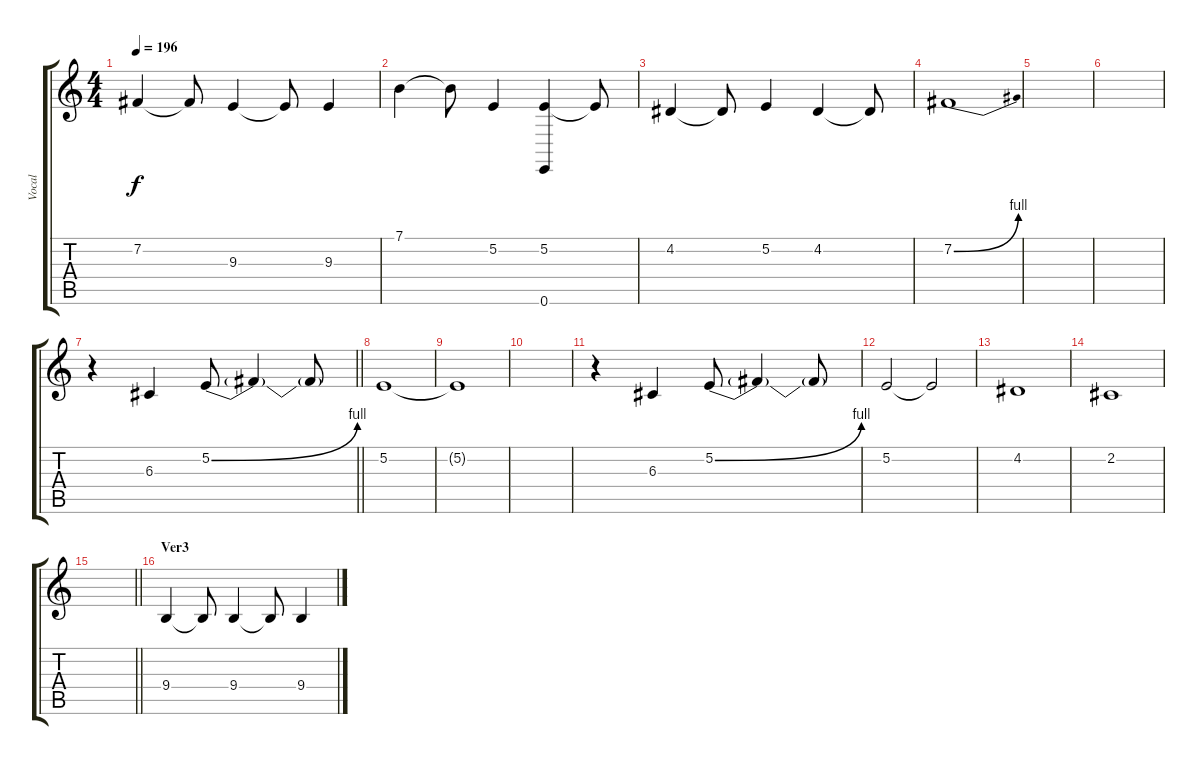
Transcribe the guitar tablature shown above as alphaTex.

\track ("Vocal" "Vocal") {instrument altosax}
\staff {score tabs}
\tuning (E4 B3 G3 D3 A2 E2) {hide}
\ts (4 4)
\tempo 196
\clef g2
\ks c
7.2.4{dy f} 7.2{t}.8 9.3.4 9.3{t}.8 9.3.4 |
7.1.4 7.1{t}.8 5.2.4 (5.2 0.6).4 5.2{t}.8 |
4.2.4 4.2{t}.8 5.2.4 4.2.4 4.2{t}.8 |
7.2{be (bend 0 0 60 4)}.1 |
|
|
\barLineRight lightlight
r.4 6.3.4 5.2{be (bend 0 0 60 4)}.8 5.2{t}.4 5.2{t}.8 |
\section ("" "")
5.2.1 |
5.2{t}.1 |
|
r.4 6.3.4 5.2{be (bend 0 0 60 4)}.8 5.2{t}.4 5.2{t}.8 |
5.2.2 5.2{t}.2 |
4.2.1 |
2.2.1 |
\barLineRight lightlight
|
\section ("" "Ver3")
9.4.4 9.4{t}.8 9.4.4 9.4{t}.8 9.4.4
